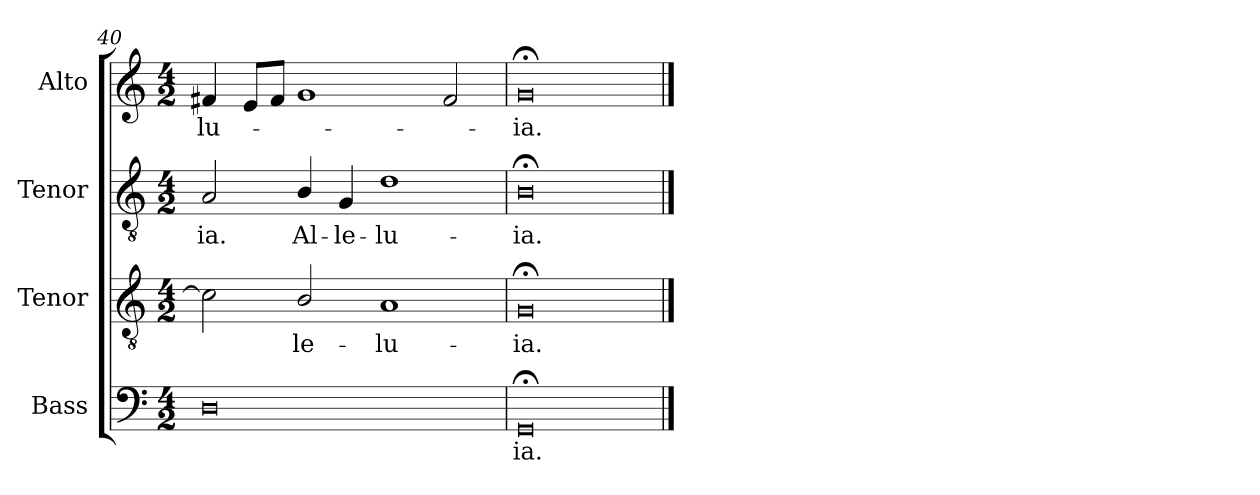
**kern	**text	**kern	**text	**kern	**text	**kern	**text
*part4	*part4	*part3	*part3	*part2	*part2	*part1	*part1
*staff4	*staff4	*staff3	*staff3	*staff2	*staff2	*staff1	*staff1
*I"Bass	*	*I"Tenor	*	*I"Tenor	*	*I"Alto	*
*I'B.	*	*I'T.	*	*I'T.	*	*I'A.	*
*clefF4	*	*clefGv2	*	*clefGv2	*	*clefG2	*
*	*	*ITrd7c12	*	*ITrd7c12	*	*	*
*k[]	*	*k[]	*	*k[]	*	*k[]	*
*C:	*	*C:	*	*C:	*	*C:	*
*M4/2	*	*M4/2	*	*M4/2	*	*M4/2	*
=40	=40	=40	=40	=40	=40	=40	=40
!	!	!	!	!	!LO:LY:b:color=#000000	!	!
!	!	!	!	!	!	!	!LO:LY:b:color=#000000
0Di	.	2Ci\]	.	2AAi/	-ia.	4f#Xi/	-lu-
.	.	.	.	.	.	8ei/L	.
.	.	.	.	.	.	8f#i/J	.
!	!	!	!LO:LY:b:color=#000000	!	!	!	!
!	!	!	!	!	!LO:LY:b:color=#000000	!	!
.	.	2BBi/	-le-	4BBi/	Al-	1gi	.
!	!	!	!	!	!LO:LY:b:color=#000000	!	!
.	.	.	.	4GGi/	-le-	.	.
!	!	!	!LO:LY:b:color=#000000	!	!	!	!
!	!	!	!	!	!LO:LY:b:color=#000000	!	!
.	.	1AAi	-lu-	1Di	-lu-	.	.
.	.	.	.	.	.	2f#i/	.
=41	=41	=41	=41	=41	=41	=41	=41
!	!LO:LY:b:color=#000000	!	!	!	!	!	!
!	!	!	!LO:LY:b:color=#000000	!	!	!	!
!	!	!	!	!	!LO:LY:b:color=#000000	!	!
!	!	!	!	!	!	!	!LO:LY:b:color=#000000
0GG;i	-ia.	0GG;i	-ia.	0BB;i	-ia.	0g;i	-ia.
==	==	==	==	==	==	==	==
*-	*-	*-	*-	*-	*-	*-	*-
